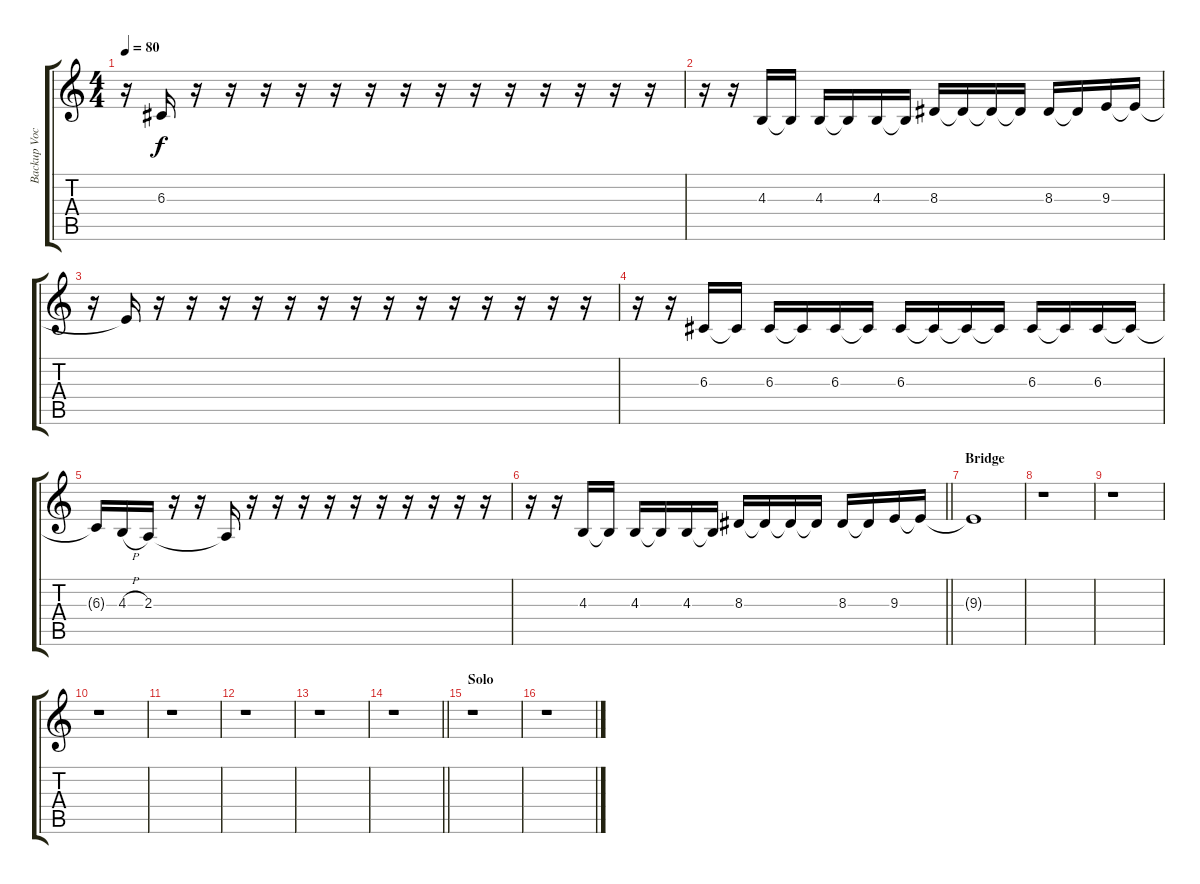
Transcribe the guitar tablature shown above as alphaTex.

\track ("Backup Vocals (DeLeo Bros)" "Backup Voc") {instrument pad4choir}
\staff {score tabs}
\tuning (E4 B3 G3 D3 A2 E2) {hide}
\ts (4 4)
\tempo 80
\clef g2
\ks c
r.16{dy f} 6.3{t}.16 r.16 r.16 r.16 r.16 r.16 r.16 r.16 r.16 r.16 r.16 r.16 r.16 r.16 r.16 |
r.16 r.16 4.3.16 4.3{t}.16 4.3.16 4.3{t}.16 4.3.16 4.3{t}.16 8.3.16 8.3{t}.16 8.3{t}.16 8.3{t}.16 8.3.16 8.3{t}.16 9.3.16 9.3{t}.16 |
r.16 9.3{t}.16 r.16 r.16 r.16 r.16 r.16 r.16 r.16 r.16 r.16 r.16 r.16 r.16 r.16 r.16 |
r.16 r.16 6.3.16 6.3{t}.16 6.3.16 6.3{t}.16 6.3.16 6.3{t}.16 6.3.16 6.3{t}.16 6.3{t}.16 6.3{t}.16 6.3.16 6.3{t}.16 6.3.16 6.3{t}.16 |
6.3{t}.16 4.3{h}.16 2.3.16 r.16 r.16 2.3{t}.16 r.16 r.16 r.16 r.16 r.16 r.16 r.16 r.16 r.16 r.16 |
\barLineRight lightlight
r.16 r.16 4.3.16 4.3{t}.16 4.3.16 4.3{t}.16 4.3.16 4.3{t}.16 8.3.16 8.3{t}.16 8.3{t}.16 8.3{t}.16 8.3.16 8.3{t}.16 9.3.16 9.3{t}.16 |
\section ("" "Bridge")
9.3{t}.1 |
r.1 |
r.1 |
r.1 |
r.1 |
r.1 |
r.1 |
\barLineRight lightlight
r.1 |
\section ("" "Solo")
r.1 |
r.1
